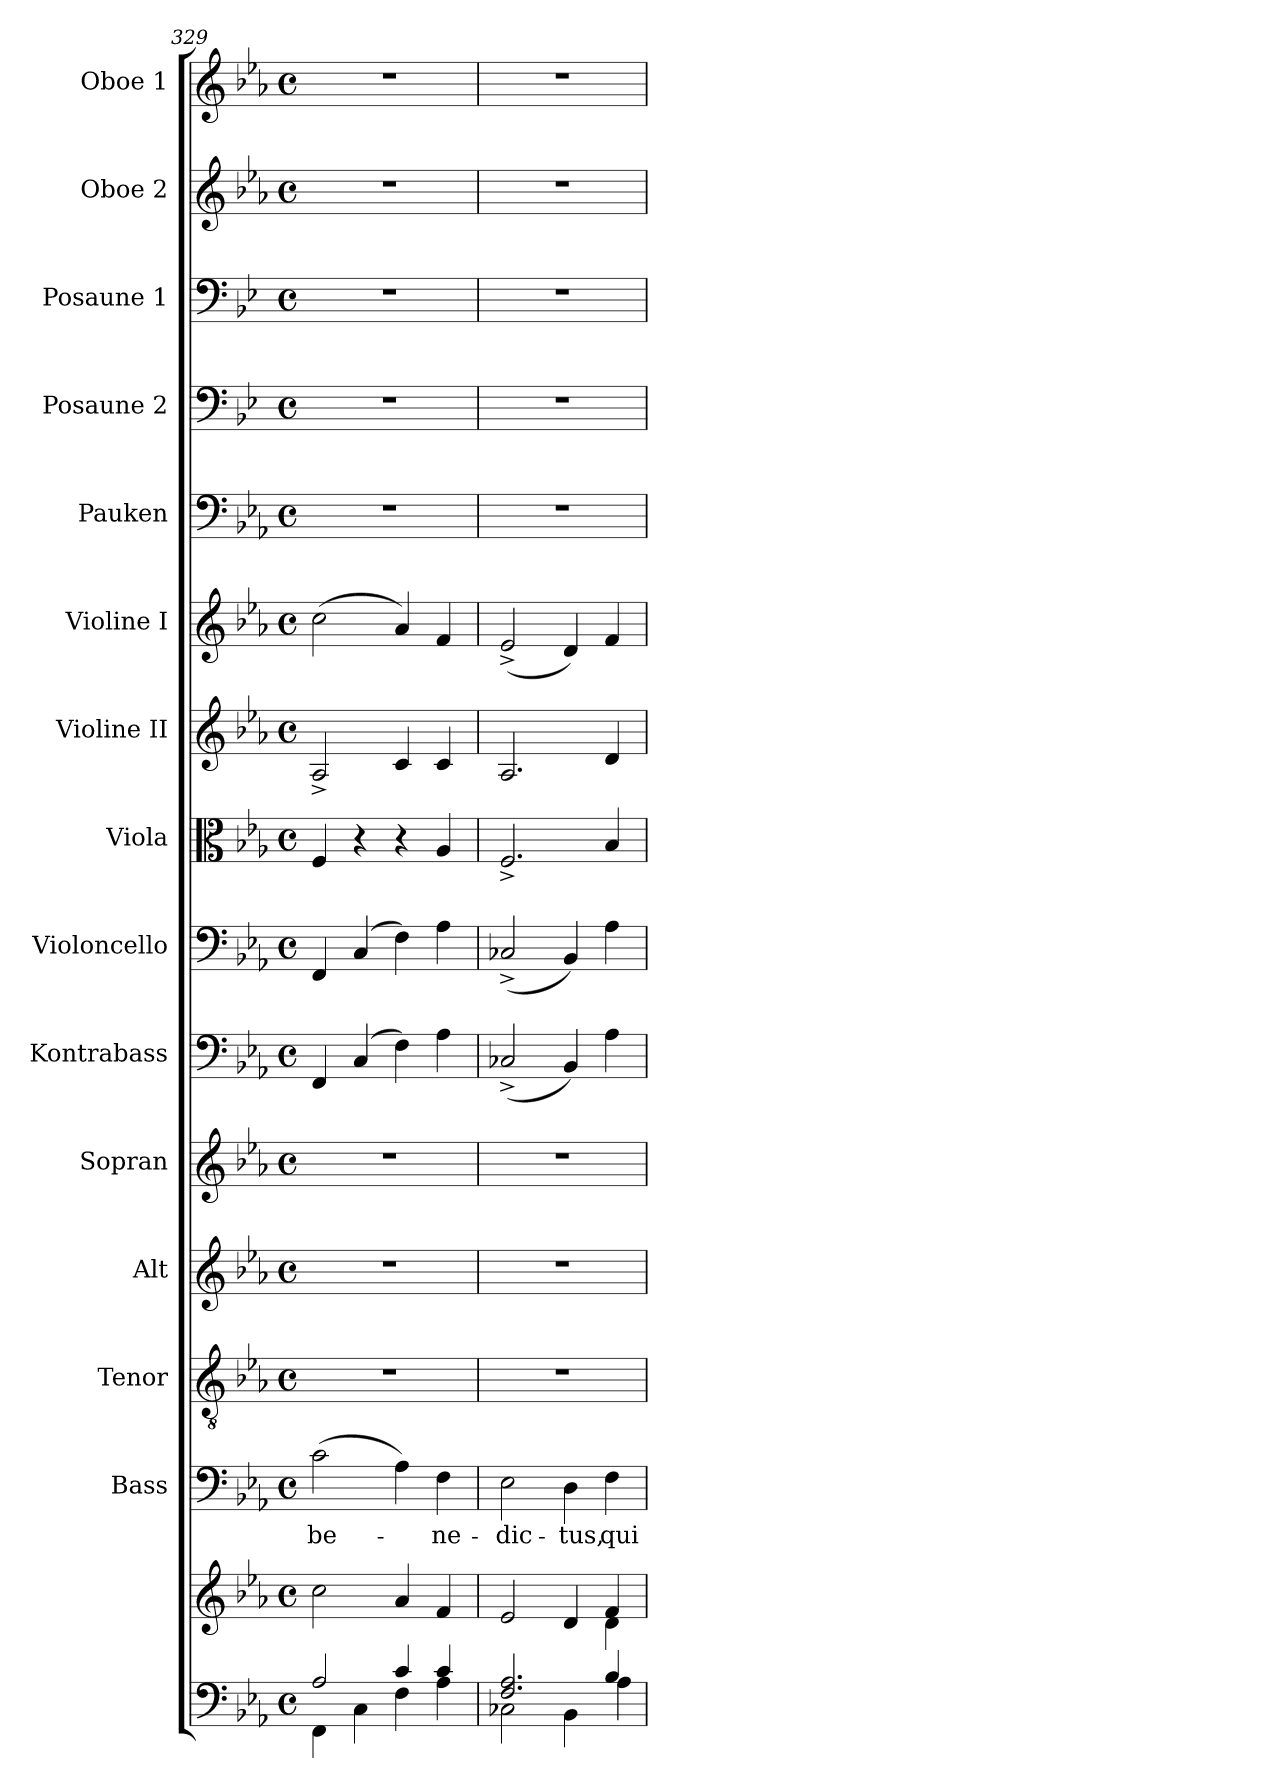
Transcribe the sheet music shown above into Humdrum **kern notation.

**kern	**kern	**kern	**text	**kern	**kern	**kern	**kern	**kern	**kern	**kern	**kern	**kern	**kern	**kern	**kern	**kern
*part15	*part15	*part14	*part14	*part13	*part12	*part11	*part10	*part9	*part8	*part7	*part6	*part5	*part4	*part3	*part2	*part1
*staff16	*staff15	*staff14	*staff14	*staff13	*staff12	*staff11	*staff10	*staff9	*staff8	*staff7	*staff6	*staff5	*staff4	*staff3	*staff2	*staff1
*	*	*I"Bass	*	*I"Tenor	*I"Alt	*I"Sopran	*I"Kontrabass	*I"Violoncello	*I"Viola	*I"Violine II	*I"Violine I	*I"Pauken	*I"Posaune 2	*I"Posaune 1	*I"Oboe 2	*I"Oboe 1
*	*	*I'B.	*	*I'T.	*I'A.	*I'S.	*I'Kb.	*I'Vc.	*I'Vla.	*I'Vl. II	*I'Vl. I	*I'Pk.	*I'Pos. 2	*I'Pos. 1	*I'Ob. 2	*I'Ob. 1
*clefF4	*clefG2	*clefF4	*	*clefGv2	*clefG2	*clefG2	*clefF4	*clefF4	*clefC3	*clefG2	*clefG2	*clefF4	*clefF4	*clefF4	*clefG2	*clefG2
*	*	*	*	*	*	*	*ITrd7c12	*	*	*	*	*	*ITrd4c7	*ITrd4c7	*	*
*k[b-e-a-]	*k[b-e-a-]	*k[b-e-a-]	*	*k[b-e-a-]	*k[b-e-a-]	*k[b-e-a-]	*k[b-e-a-]	*k[b-e-a-]	*k[b-e-a-]	*k[b-e-a-]	*k[b-e-a-]	*k[b-e-a-]	*k[b-e-a-]	*k[b-e-a-]	*k[b-e-a-]	*k[b-e-a-]
*E-:	*E-:	*E-:	*	*E-:	*E-:	*E-:	*E-:	*E-:	*E-:	*E-:	*E-:	*E-:	*E-:	*E-:	*E-:	*E-:
*M4/4	*M4/4	*M4/4	*	*M4/4	*M4/4	*M4/4	*M4/4	*M4/4	*M4/4	*M4/4	*M4/4	*M4/4	*M4/4	*M4/4	*M4/4	*M4/4
*met(c)	*met(c)	*met(c)	*	*met(c)	*met(c)	*met(c)	*met(c)	*met(c)	*met(c)	*met(c)	*met(c)	*met(c)	*met(c)	*met(c)	*met(c)	*met(c)
=329	=329	=329	=329	=329	=329	=329	=329	=329	=329	=329	=329	=329	=329	=329	=329	=329
*^	*	*	*	*	*	*	*	*	*	*	*	*	*	*	*	*
!	!	!	!	!LO:LY:b	!	!	!	!	!	!	!	!	!	!	!	!	!
2A-/	4FF\	2cc\	(>2c\	be-	1r	1r	1r	4FFF/	4FF/	4F/	2A-^</	(>2cc\	1r	1r	1r	1r	1r
.	4C\	.	.	.	.	.	.	(4CC/	(4C/	4r	.	.	.	.	.	.	.
4c/	4F\	4a-/	4A-\)	.	.	.	.	4FF\)	4F\)	4r	4c/	4a-/)	.	.	.	.	.
!	!	!	!	!LO:LY:b	!	!	!	!	!	!	!	!	!	!	!	!	!
4c/	4A-\	4f/	4F\	-ne-	.	.	.	4AA-\	4A-\	4A-/	4c/	4f/	.	.	.	.	.
=330	=330	=330	=330	=330	=330	=330	=330	=330	=330	=330	=330	=330	=330	=330	=330	=330	=330
*	*	*^	*	*	*	*	*	*	*	*	*	*	*	*	*	*	*
!	!	!	!	!	!LO:LY:b	!	!	!	!	!	!	!	!	!	!	!	!	!
2.F/ 2.A-/	2C-X\	2e-/	2.ryy	2E-\	-dic-	1r	1r	1r	(<2CC-X^</	(<2C-X^</	2.F^</	2.A-/	(<2e-^</	1r	1r	1r	1r	1r
!	!	!	!	!	!LO:LY:b	!	!	!	!	!	!	!	!	!	!	!	!	!
.	4BB-\	4d/	.	4D\	-tus,	.	.	.	4BBB-/)	4BB-/)	.	.	4d/)	.	.	.	.	.
!	!	!	!	!	!LO:LY:b	!	!	!	!	!	!	!	!	!	!	!	!	!
4B-/	4A-\	4f/	4d\	4F\	qui	.	.	.	4AA-\	4A-\	4B-/	4d/	4f/	.	.	.	.	.
*v	*v	*	*	*	*	*	*	*	*	*	*	*	*	*	*	*	*	*
*	*v	*v	*	*	*	*	*	*	*	*	*	*	*	*	*	*	*
=	=	=	=	=	=	=	=	=	=	=	=	=	=	=	=	=
*-	*-	*-	*-	*-	*-	*-	*-	*-	*-	*-	*-	*-	*-	*-	*-	*-
